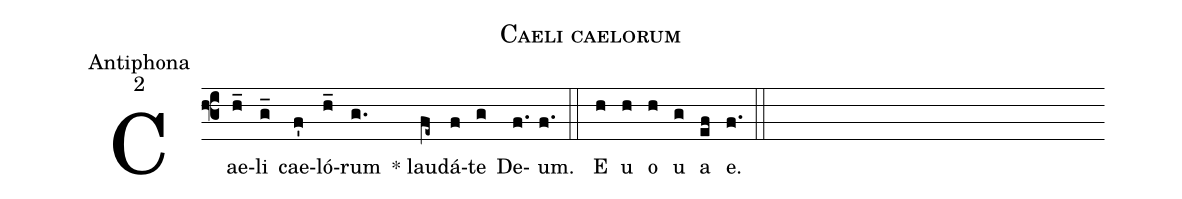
name:Caeli caelorum;
office-part:Antiphona;
mode:2;
%%
(f3)Cae(h_)li(g_) cae(f')ló(h_)rum(g.) * lau(fe~)dá(f)te(g) De(f.)um. (f.) (::) E(h) u(h) o(h) u(g) a(ef) e.(f.) (::)
